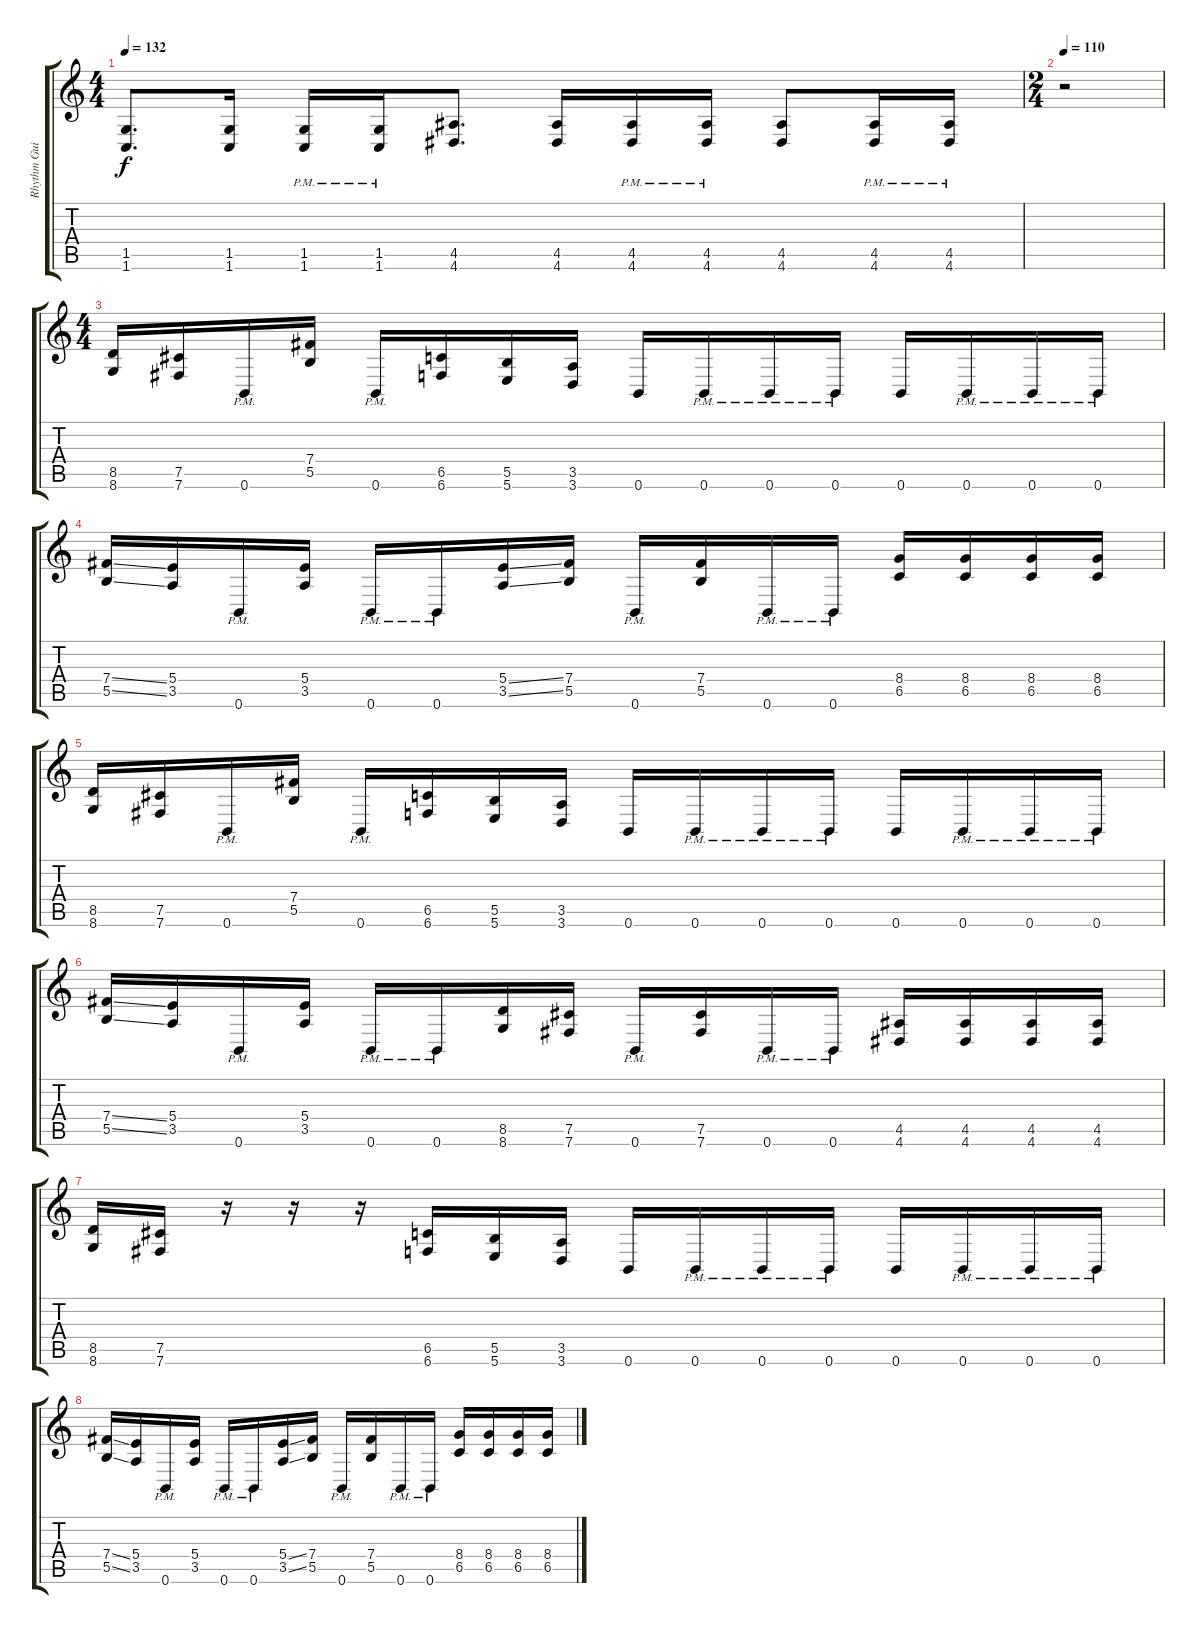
\track ("Rhythm Guitar 2" "Rhythm Gui") {instrument distortionguitar}
\staff {score tabs}
\tuning (Db4 Ab3 E3 B2 Gb2 B1) {hide}
\ts (4 4)
\tempo 132
\clef g2
\ks c
(1.5 1.6).8{d dy f} (1.5 1.6).16 (1.5{pm} 1.6{pm}).16 (1.5{pm} 1.6{pm}).16 (4.5 4.6).8{d} (4.5 4.6).16 (4.5{pm} 4.6{pm}).16 (4.5{pm} 4.6{pm}).16 (4.5 4.6).8 (4.5{pm} 4.6{pm}).16 (4.5{pm} 4.6{pm}).16 |
\ts (2 4)
\tempo 110
r.2 |
\ts (4 4)
(8.5 8.6).16 (7.5 7.6).16 0.6{pm}.16 (7.4 5.5).16 0.6{pm}.16 (6.5 6.6).16 (5.5 5.6).16 (3.5 3.6).16 0.6.16 0.6{pm}.16 0.6{pm}.16 0.6{pm}.16 0.6.16 0.6{pm}.16 0.6{pm}.16 0.6{pm}.16 |
(7.4{ss} 5.5{ss}).16 (5.4 3.5).16 0.6{pm}.16 (5.4 3.5).16 0.6{pm}.16 0.6{pm}.16 (5.4{ss} 3.5{ss}).16 (7.4 5.5).16 0.6{pm}.16 (7.4 5.5).16 0.6{pm}.16 0.6{pm}.16 (8.4 6.5).16 (8.4 6.5).16 (8.4 6.5).16 (8.4 6.5).16 |
(8.5 8.6).16 (7.5 7.6).16 0.6{pm}.16 (7.4 5.5).16 0.6{pm}.16 (6.5 6.6).16 (5.5 5.6).16 (3.5 3.6).16 0.6.16 0.6{pm}.16 0.6{pm}.16 0.6{pm}.16 0.6.16 0.6{pm}.16 0.6{pm}.16 0.6{pm}.16 |
(7.4{ss} 5.5{ss}).16 (5.4 3.5).16 0.6{pm}.16 (5.4 3.5).16 0.6{pm}.16 0.6{pm}.16 (8.5 8.6).16 (7.5 7.6).16 0.6{pm}.16 (7.5 7.6).16 0.6{pm}.16 0.6{pm}.16 (4.5 4.6).16 (4.5 4.6).16 (4.5 4.6).16 (4.5 4.6).16 |
(8.5 8.6).16 (7.5 7.6).16 r.16 r.16 r.16 (6.5 6.6).16 (5.5 5.6).16 (3.5 3.6).16 0.6.16 0.6{pm}.16 0.6{pm}.16 0.6{pm}.16 0.6.16 0.6{pm}.16 0.6{pm}.16 0.6{pm}.16 |
(7.4{ss} 5.5{ss}).16 (5.4 3.5).16 0.6{pm}.16 (5.4 3.5).16 0.6{pm}.16 0.6{pm}.16 (5.4{ss} 3.5{ss}).16 (7.4 5.5).16 0.6{pm}.16 (7.4 5.5).16 0.6{pm}.16 0.6{pm}.16 (8.4 6.5).16 (8.4 6.5).16 (8.4 6.5).16 (8.4 6.5).16
